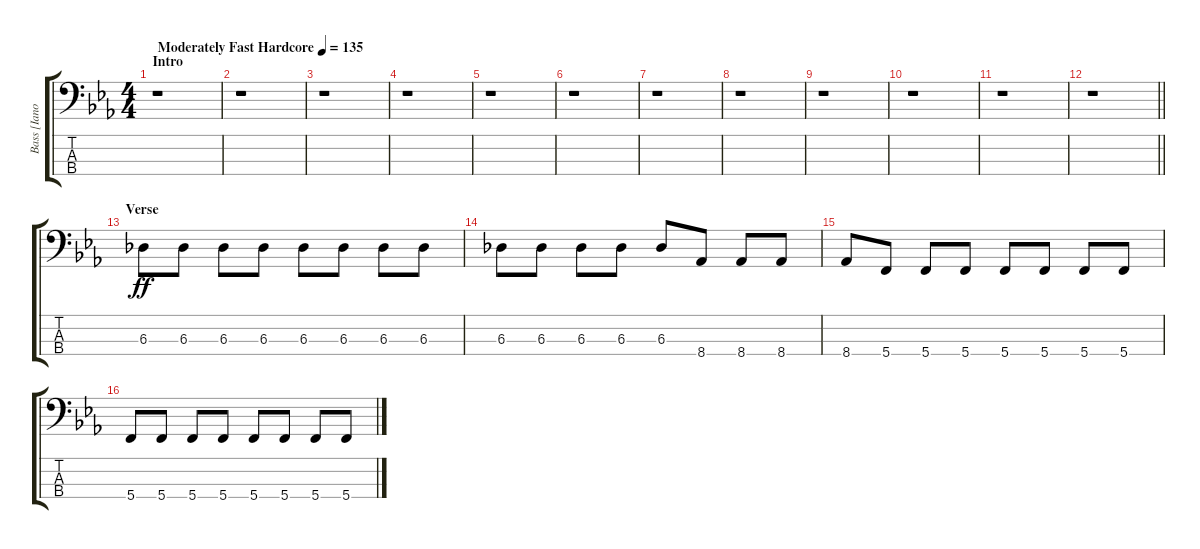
\track ("Bass [Iano Dovi]" "Bass [Iano") {instrument electricbasspick}
\staff {score tabs}
\tuning (F2 C2 G1 C1) {hide}
\ts (4 4)
\section ("" "Intro")
\tempo (135 "Moderately Fast Hardcore")
\clef f4
\ks cminor
r.1{dy ff instrument electricbasspick} |
r.1 |
r.1 |
r.1 |
r.1 |
r.1 |
r.1 |
r.1 |
r.1 |
r.1 |
r.1 |
\barLineRight lightlight
r.1 |
\section ("" "Verse")
6.3.8 6.3.8 6.3.8 6.3.8 6.3.8 6.3.8 6.3.8 6.3.8 |
6.3.8 6.3.8 6.3.8 6.3.8 6.3.8 8.4.8 8.4.8 8.4.8 |
8.4.8 5.4.8 5.4.8 5.4.8 5.4.8 5.4.8 5.4.8 5.4.8 |
5.4.8 5.4.8 5.4.8 5.4.8 5.4.8 5.4.8 5.4.8 5.4.8
